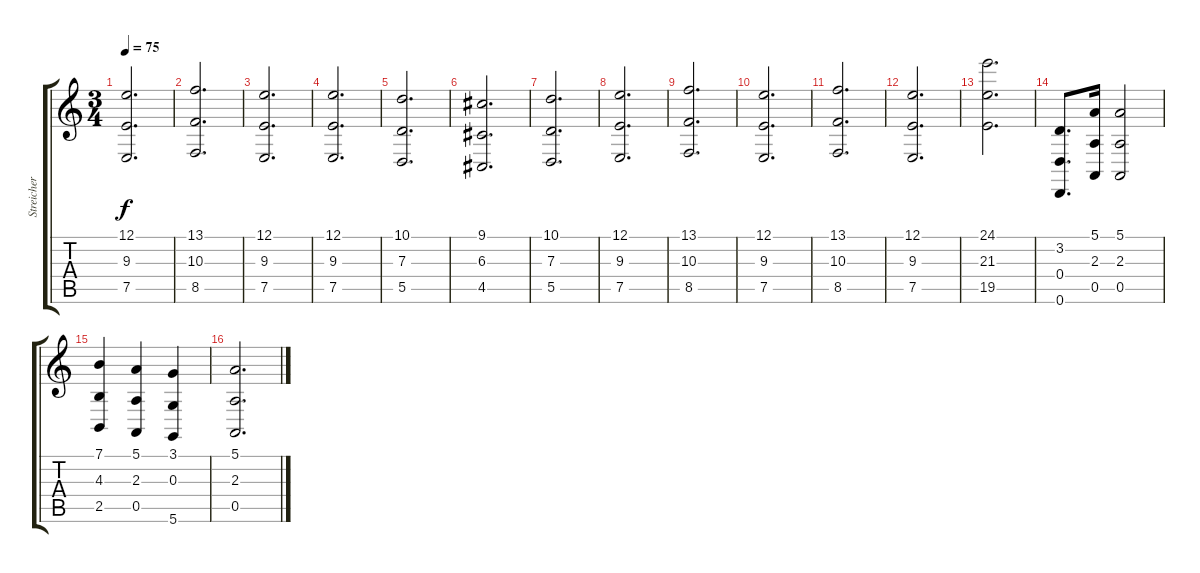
\track ("Streicher" "Streicher") {instrument stringensemble2}
\staff {score tabs}
\tuning (E4 B3 G3 D3 A2 D2) {hide}
\ts (3 4)
\tempo 75
\clef g2
\ks c
(12.1 9.3 7.5).2{d dy f} |
(13.1 10.3 8.5).2{d} |
(12.1 9.3 7.5).2{d} |
(12.1 9.3 7.5).2{d} |
(10.1 7.3 5.5).2{d} |
(9.1 6.3 4.5).2{d} |
(10.1 7.3 5.5).2{d} |
(12.1 9.3 7.5).2{d} |
(13.1 10.3 8.5).2{d} |
(12.1 9.3 7.5).2{d} |
(13.1 10.3 8.5).2{d} |
(12.1 9.3 7.5).2{d} |
(24.1 21.3 19.5).2{d volume 16} |
(3.2 0.4 0.6).8{d} (5.1 2.3 0.5).16 (5.1 2.3 0.5).2 |
(7.1 4.3 2.5).4 (5.1 2.3 0.5).4 (3.1 0.3 5.6).4 |
(5.1 2.3 0.5).2{d}
